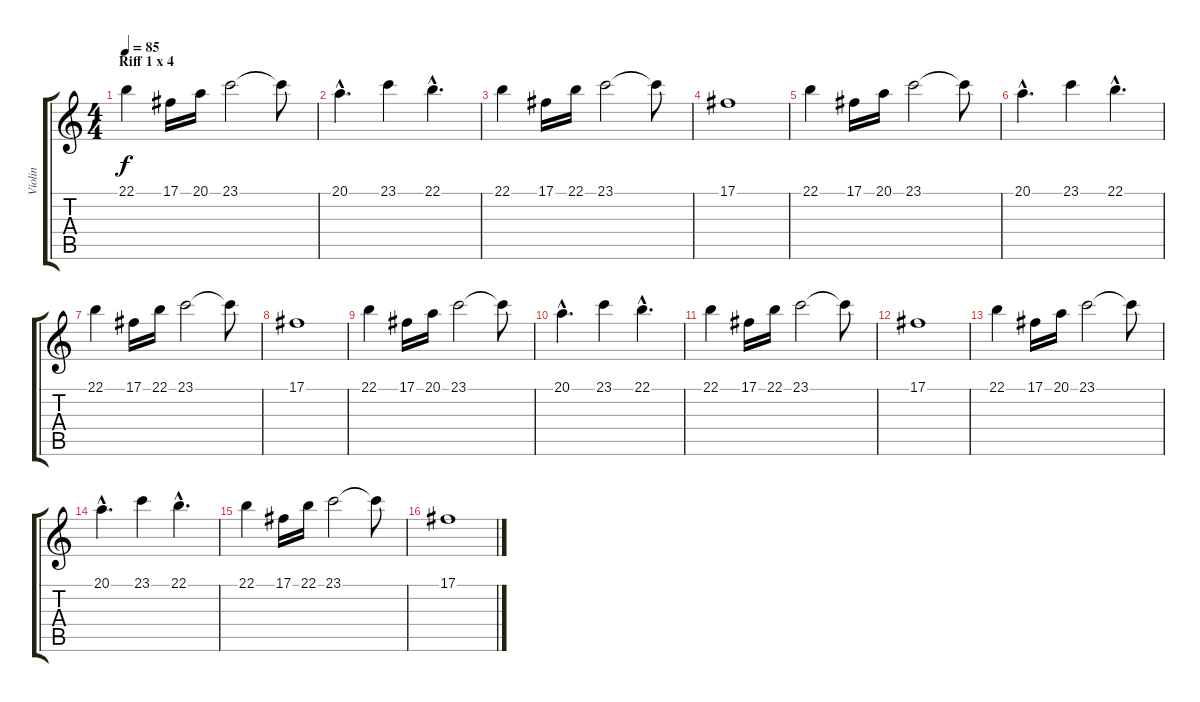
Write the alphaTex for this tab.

\track ("Violin" "Violin") {instrument viola}
\staff {score tabs}
\tuning (Db4 Ab3 E3 B2 Gb2 Db2) {hide}
\ts (4 4)
\section ("" "Riff 1 x 4")
\tempo 85
\clef g2
\ks c
22.1.4{dy f instrument viola} 17.1.16 20.1.16 23.1.2 23.1{t}.8 |
20.1{hac}.4{d} 23.1.4 22.1{hac}.4{d} |
22.1.4 17.1.16 22.1.16 23.1.2 23.1{t}.8 |
17.1.1 |
22.1.4 17.1.16 20.1.16 23.1.2 23.1{t}.8 |
20.1{hac}.4{d} 23.1.4 22.1{hac}.4{d} |
22.1.4 17.1.16 22.1.16 23.1.2 23.1{t}.8 |
17.1.1 |
22.1.4 17.1.16 20.1.16 23.1.2 23.1{t}.8 |
20.1{hac}.4{d} 23.1.4 22.1{hac}.4{d} |
22.1.4 17.1.16 22.1.16 23.1.2 23.1{t}.8 |
17.1.1 |
22.1.4 17.1.16 20.1.16 23.1.2 23.1{t}.8 |
20.1{hac}.4{d} 23.1.4 22.1{hac}.4{d} |
22.1.4 17.1.16 22.1.16 23.1.2 23.1{t}.8 |
17.1.1
